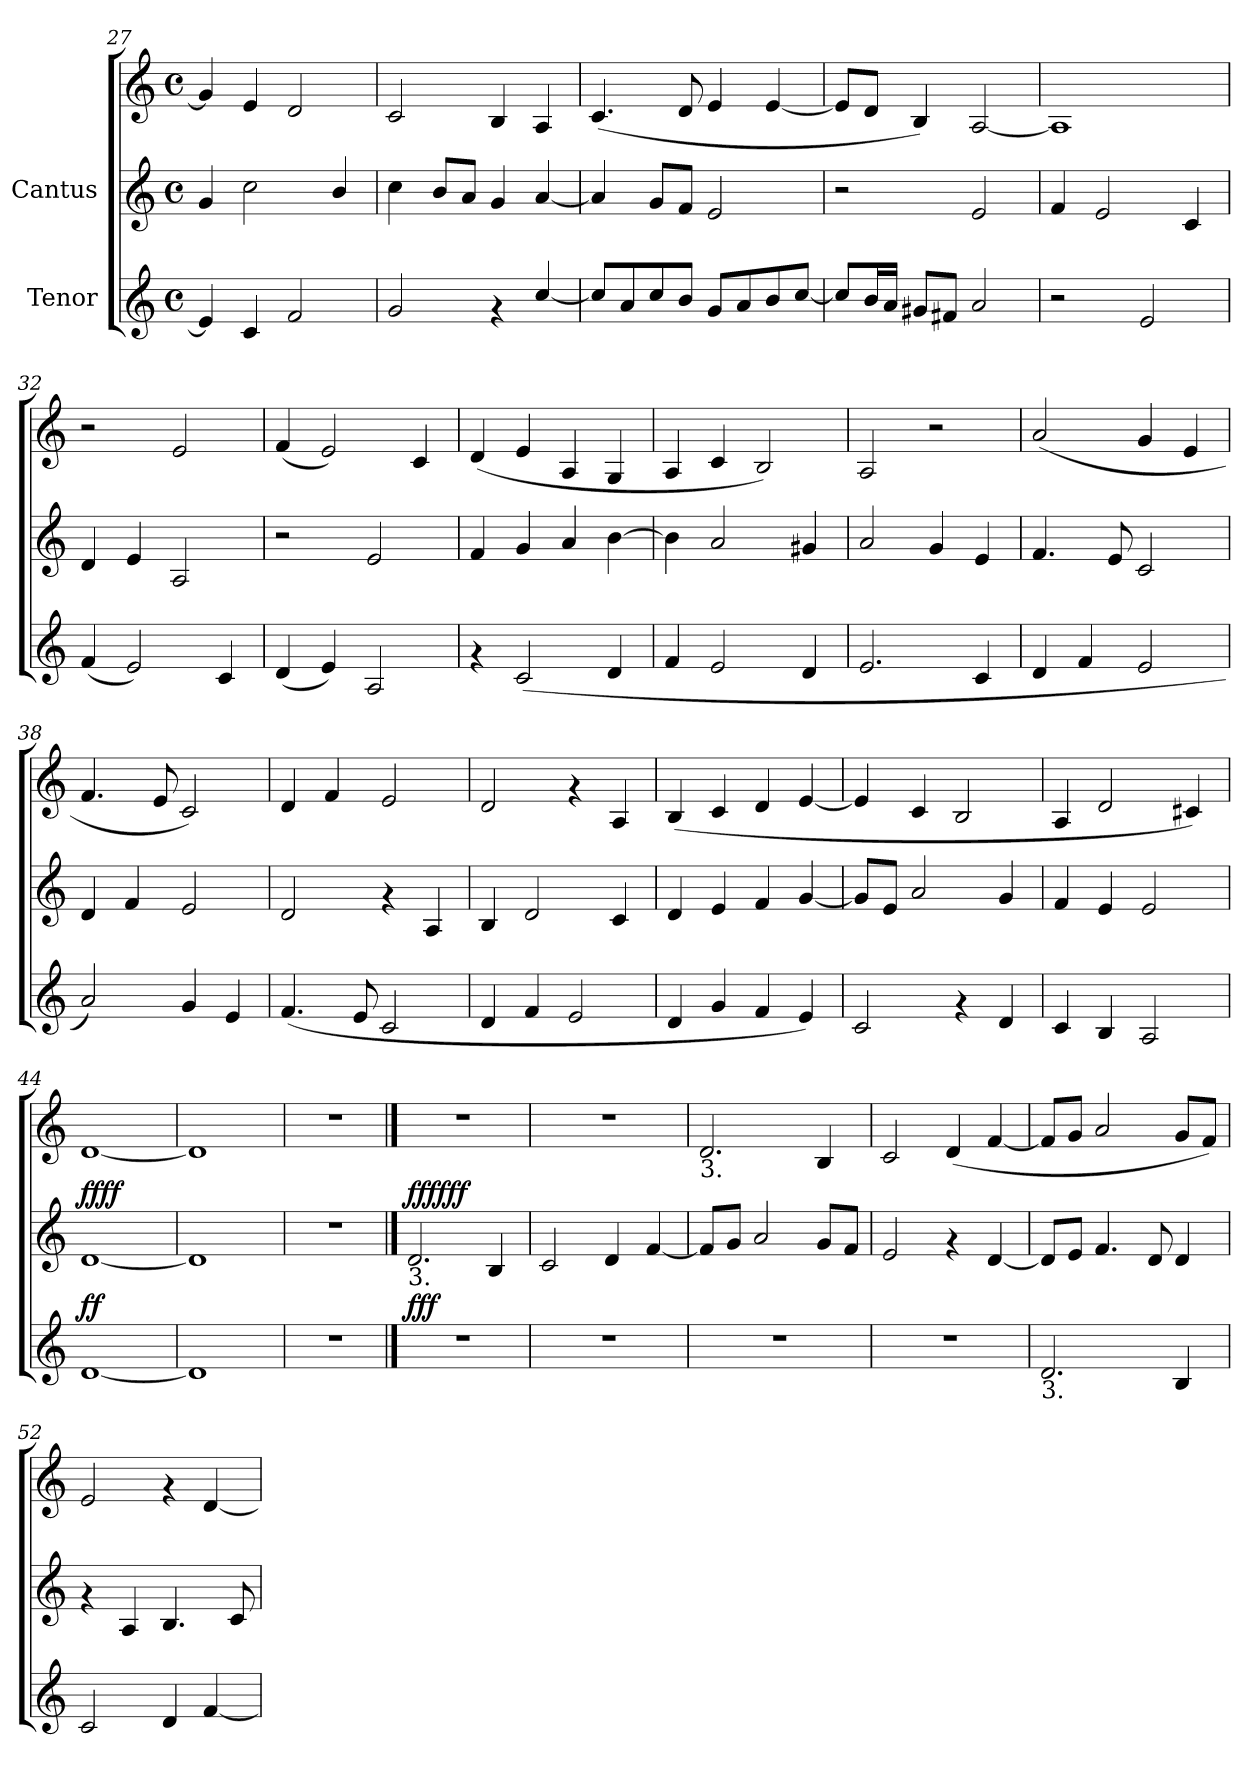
**kern	**dynam	**kern	**kern	**dynam
*part2	*part2	*part1	*part1	*part1
*staff3	*staff3	*staff2	*staff1	*staff1/2
*I"Tenor	*	*I"Cantus	*	*
*clefG2	*	*clefG2	*clefG2	*
*M4/4	*	*M4/4	*M4/4	*
*met(c)	*	*met(c)	*met(c)	*
=27	=27	=27	=27	=27
4e/]	.	4g/	4g/]	.
4c/	.	2cc\	4e/	.
2f/	.	.	2d/	.
.	.	4b/	.	.
=28	=28	=28	=28	=28
2g/	.	4cc\	2c/	.
.	.	8b/L	.	.
.	.	8a/J	.	.
4rf	.	4g/	4B/	.
[<4cc/	.	[<4a/	4A/	.
=29	=29	=29	=29	=29
8cc/L]	.	4a/]	(<4.c/	.
8a/	.	.	.	.
8cc/	.	8g/L	.	.
8b/J	.	8f/J	8d/	.
8g/L	.	2e/	4e/	.
8a/	.	.	.	.
8b/	.	.	[<4e/	.
[<8cc/J	.	.	.	.
=30	=30	=30	=30	=30
8cc/L]	.	2r	8e/L]	.
16b/	.	.	8d/J	.
16a/J	.	.	.	.
8g#X/L	.	.	4B/)	.
8f#X/J	.	.	.	.
2a/	.	2e/	[<2A/	.
=31	=31	=31	=31	=31
2r	.	4f/	1A]	.
.	.	2e/	.	.
2e/	.	.	.	.
.	.	4c/	.	.
!!LO:LB:g=z
=32	=32	=32	=32	=32
(<4f/	.	4d/	2r	.
2e/)	.	4e/	.	.
.	.	2A/	2e/	.
4c/	.	.	.	.
=33	=33	=33	=33	=33
(<4d/	.	2r	(<4f/	.
4e/)	.	.	2e/)	.
2A/	.	2e/	.	.
.	.	.	4c/	.
=34	=34	=34	=34	=34
4rf	.	4f/	(<4d/	.
(<2c/	.	4g/	4e/	.
.	.	4a/	4A/	.
4d/	.	[>4b\	4G/	.
=35	=35	=35	=35	=35
4f/	.	4b\]	4A/	.
2e/	.	2a/	4c/	.
.	.	.	2B/)	.
4d/	.	4g#X/	.	.
=36	=36	=36	=36	=36
2.e/	.	2a/	2A/	.
.	.	4g/	2r	.
4c/	.	4e/	.	.
=37	=37	=37	=37	=37
4d/	.	4.f/	(<2a/	.
4f/	.	.	.	.
.	.	8e/	.	.
2e/	.	2c/	4g/	.
.	.	.	4e/	.
=38	=38	=38	=38	=38
2a/)	.	4d/	4.f/	.
.	.	4f/	.	.
.	.	.	8e/	.
4g/	.	2e/	2c/)	.
4e/	.	.	.	.
!!LO:LB:g=z
=39	=39	=39	=39	=39
(<4.f/	.	2d/	4d/	.
.	.	.	4f/	.
8e/	.	.	.	.
2c/	.	4rf	2e/	.
.	.	4A/	.	.
=40	=40	=40	=40	=40
4d/	.	4B/	2d/	.
4f/	.	2d/	.	.
2e/	.	.	4rf	.
.	.	4c/	4A/	.
=41	=41	=41	=41	=41
4d/	.	4d/	(<4B/	.
4g/	.	4e/	4c/	.
4f/	.	4f/	4d/	.
4e/)	.	[<4g/	[<4e/	.
=42	=42	=42	=42	=42
2c/	.	8g/L]	4e/]	.
.	.	8e/J	.	.
.	.	2a/	4c/	.
4rf	.	.	2B/	.
4d/	.	4g/	.	.
=43	=43	=43	=43	=43
4c/	.	4f/	4A/	.
4B/	.	4e/	2d/	.
2A/	.	2e/	.	.
.	.	.	4c#X/)	.
=44	=44	=44	=44	=44
!	!LO:DY:a	!	!	!LO:DY:a=2
!	!	!	!	!LO:DY:n=1:a
[<1d	ff	[<1d	[<1d	ff ff
=45	=45	=45	=45	=45
1d]	.	1d]	1d]	.
!!LO:PB:g=z
=46!|	=46!|	=46!|	=46!|	=46!|
1r	.	1r	1r	.
==47	==47	==47	==47	==47
!	!	!LO:TX:b:t=3.	!	!
!	!LO:DY:a	!	!	!LO:DY:a=2
!	!	!	!	!LO:DY:n=1:a
1r	fff	2.d/	1r	fff fff
.	.	4B/	.	.
=48	=48	=48	=48	=48
1r	.	2c/	1r	.
.	.	4d/	.	.
.	.	[<4f/	.	.
=49	=49	=49	=49	=49
!	!	!	!LO:TX:b:t=3.	!
1r	.	8f/L]	2.d/	.
.	.	8g/J	.	.
.	.	2a/	.	.
.	.	8g/L	4B/	.
.	.	8f/J	.	.
=50	=50	=50	=50	=50
1r	.	2e/	2c/	.
.	.	4rf	(<4d/	.
.	.	[<4d/	[<4f/	.
=51	=51	=51	=51	=51
!LO:TX:b:t=3.	!	!	!	!
2.d/	.	8d/L]	8f/L]	.
.	.	8e/J	8g/J	.
.	.	4.f/	2a/	.
.	.	8d/	.	.
4B/	.	4d/	8g/L	.
.	.	.	8f/J)	.
=52	=52	=52	=52	=52
2c/	.	4rf	2e/	.
.	.	4A/	.	.
4d/	.	4.B/	4rf	.
[<4f/	.	.	[<4d/	.
.	.	8c/	.	.
=	=	=	=	=
*-	*-	*-	*-	*-
